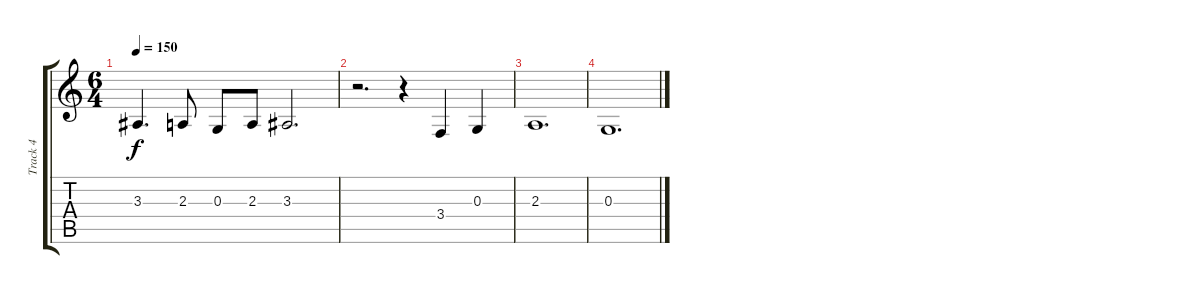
\track ("Track 4" "Track 4") {instrument lead6voice}
\staff {score tabs}
\tuning (E4 B3 G3 D3 A2 E2) {hide}
\ts (6 4)
\tempo 150
\clef g2
\ks c
3.3.4{d dy f} 2.3.8 0.3.8 2.3.8 3.3.2{d} |
r.2{d} r.4 3.4.4 0.3.4 |
2.3.1{d} |
0.3.1{d}
